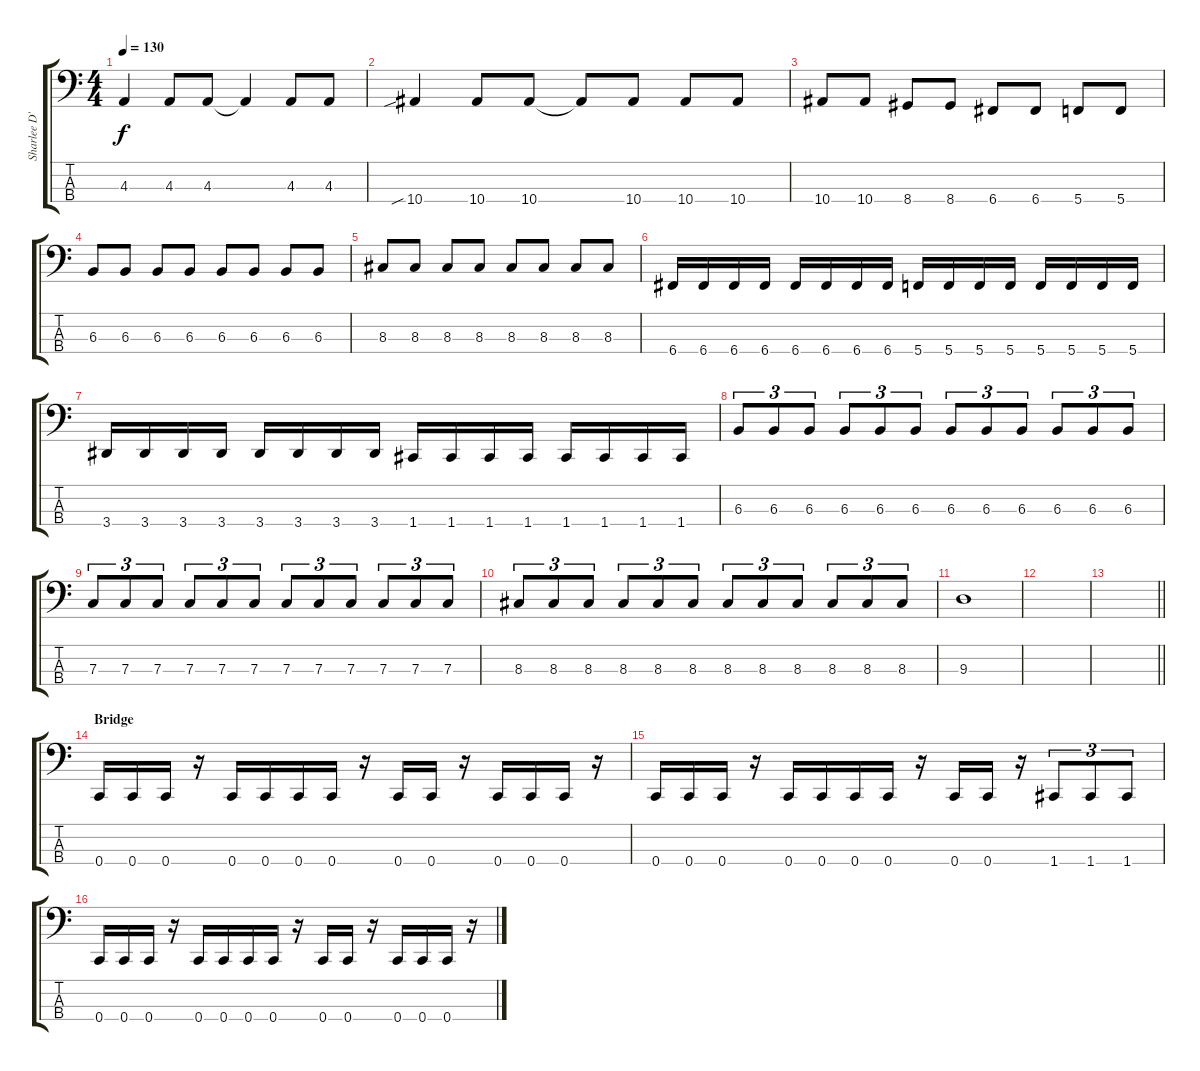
\track ("Sharlee D'Angelo" "Sharlee D'") {instrument electricbasspick}
\staff {score tabs}
\tuning (Eb2 Bb1 F1 C1) {hide}
\ts (4 4)
\tempo 130
\clef f4
\ks c
4.3.4{dy f} 4.3.8 4.3.8 4.3{t}.4 4.3.8 4.3.8 |
10.4{sib}.4 10.4.8 10.4.8 10.4{t}.8 10.4.8 10.4.8 10.4.8 |
10.4.8 10.4.8 8.4.8 8.4.8 6.4.8 6.4.8 5.4.8 5.4.8 |
6.3.8 6.3.8 6.3.8 6.3.8 6.3.8 6.3.8 6.3.8 6.3.8 |
8.3.8 8.3.8 8.3.8 8.3.8 8.3.8 8.3.8 8.3.8 8.3.8 |
6.4.16 6.4.16 6.4.16 6.4.16 6.4.16 6.4.16 6.4.16 6.4.16 5.4.16 5.4.16 5.4.16 5.4.16 5.4.16 5.4.16 5.4.16 5.4.16 |
3.4.16 3.4.16 3.4.16 3.4.16 3.4.16 3.4.16 3.4.16 3.4.16 1.4.16 1.4.16 1.4.16 1.4.16 1.4.16 1.4.16 1.4.16 1.4.16 |
6.3.8{tu (3 2)} 6.3.8{tu (3 2)} 6.3.8{tu (3 2)} 6.3.8{tu (3 2)} 6.3.8{tu (3 2)} 6.3.8{tu (3 2)} 6.3.8{tu (3 2)} 6.3.8{tu (3 2)} 6.3.8{tu (3 2)} 6.3.8{tu (3 2)} 6.3.8{tu (3 2)} 6.3.8{tu (3 2)} |
7.3.8{tu (3 2)} 7.3.8{tu (3 2)} 7.3.8{tu (3 2)} 7.3.8{tu (3 2)} 7.3.8{tu (3 2)} 7.3.8{tu (3 2)} 7.3.8{tu (3 2)} 7.3.8{tu (3 2)} 7.3.8{tu (3 2)} 7.3.8{tu (3 2)} 7.3.8{tu (3 2)} 7.3.8{tu (3 2)} |
8.3.8{tu (3 2)} 8.3.8{tu (3 2)} 8.3.8{tu (3 2)} 8.3.8{tu (3 2)} 8.3.8{tu (3 2)} 8.3.8{tu (3 2)} 8.3.8{tu (3 2)} 8.3.8{tu (3 2)} 8.3.8{tu (3 2)} 8.3.8{tu (3 2)} 8.3.8{tu (3 2)} 8.3.8{tu (3 2)} |
9.3.1 |
|
\barLineRight lightlight
|
\section ("" "Bridge")
0.4.16 0.4.16 0.4.16 r.16 0.4.16 0.4.16 0.4.16 0.4.16 r.16 0.4.16 0.4.16 r.16 0.4.16 0.4.16 0.4.16 r.16 |
0.4.16 0.4.16 0.4.16 r.16 0.4.16 0.4.16 0.4.16 0.4.16 r.16 0.4.16 0.4.16 r.16 1.4.8{tu (3 2)} 1.4.8{tu (3 2)} 1.4.8{tu (3 2)} |
0.4.16 0.4.16 0.4.16 r.16 0.4.16 0.4.16 0.4.16 0.4.16 r.16 0.4.16 0.4.16 r.16 0.4.16 0.4.16 0.4.16 r.16
